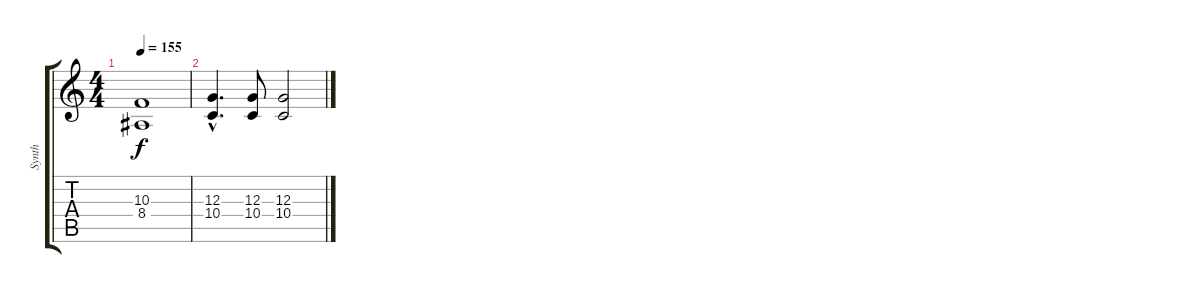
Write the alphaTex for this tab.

\track ("Synth" "Synth") {instrument glockenspiel}
\staff {score tabs}
\tuning (E4 B3 G3 D3 A2 E2) {hide}
\ts (4 4)
\tempo 155
\clef g2
\ks c
(10.3 8.4).1{dy f} |
(12.3{hac} 10.4{hac}).4{d} (12.3 10.4).8 (12.3 10.4).2
